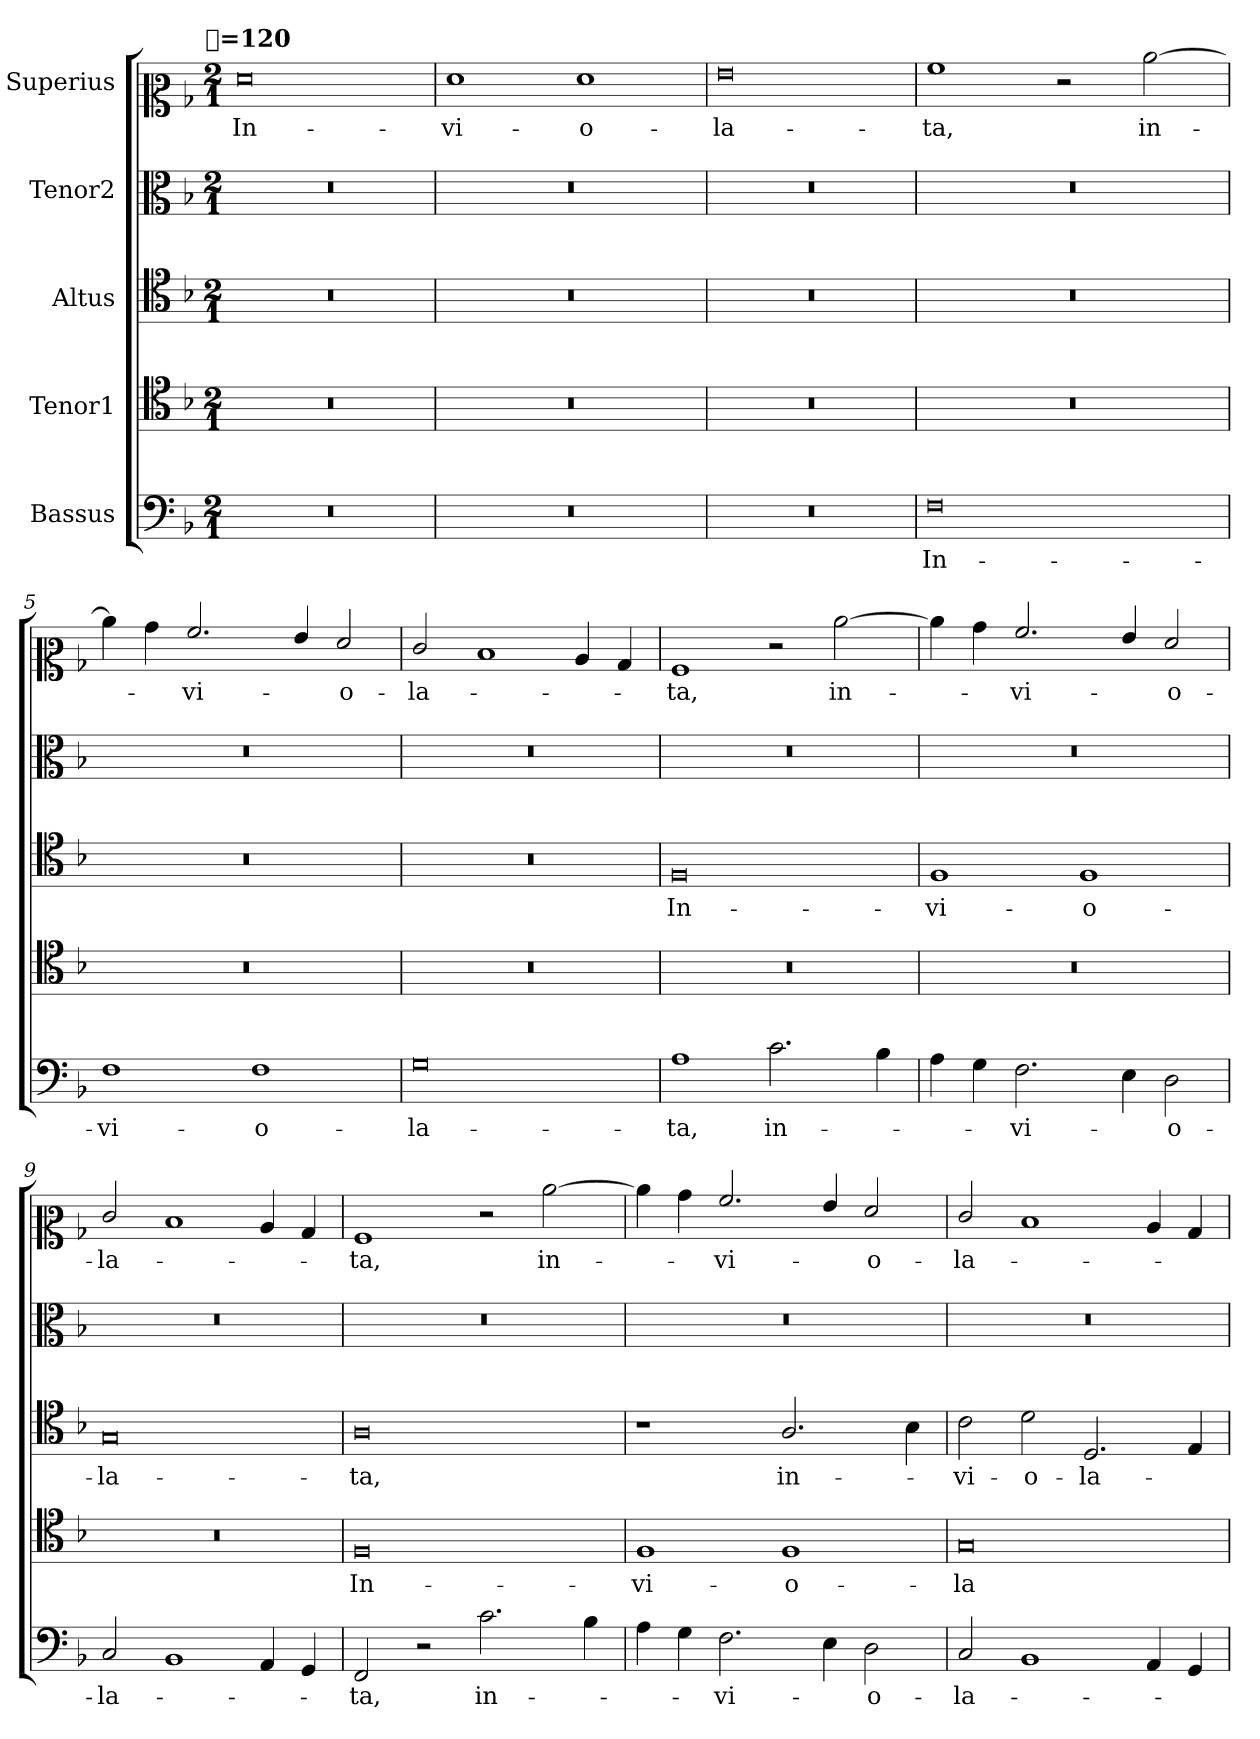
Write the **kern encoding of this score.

**kern	**text	**kern	**text	**kern	**text	**kern	**kern	**text
*part5	*part5	*part4	*part4	*part3	*part3	*part2	*part1	*part1
*staff5	*staff5	*staff4	*staff4	*staff3	*staff3	*staff2	*staff1	*staff1
*I"Bassus	*	*I"Tenor1	*	*I"Altus	*	*I"Tenor2	*I"Superius	*
*clefF4	*	*clefC4	*	*clefC4	*	*clefC3	*clefC2	*
*k[b-]	*	*k[b-]	*	*k[b-]	*	*k[b-]	*k[b-]	*
!!LO:TX:omd:t=𝅘𝅥=120
*M2/1	*	*M2/1	*	*M2/1	*	*M2/1	*M2/1	*
=1	=1	=1	=1	=1	=1	=1	=1	=1
!LO:N:vis=1	!	!LO:N:vis=1	!	!LO:N:vis=1	!	!LO:N:vis=1	!	!
0r	.	0r	.	0r	.	0r	0f	In-
=2	=2	=2	=2	=2	=2	=2	=2	=2
!LO:N:vis=1	!	!LO:N:vis=1	!	!LO:N:vis=1	!	!LO:N:vis=1	!	!
0r	.	0r	.	0r	.	0r	1f	-vi-
.	.	.	.	.	.	.	1f	-o-
=3	=3	=3	=3	=3	=3	=3	=3	=3
!LO:N:vis=1	!	!LO:N:vis=1	!	!LO:N:vis=1	!	!LO:N:vis=1	!	!
0r	.	0r	.	0r	.	0r	0g	-la-
=4	=4	=4	=4	=4	=4	=4	=4	=4
!	!	!LO:N:vis=1	!	!LO:N:vis=1	!	!LO:N:vis=1	!	!
0F	In-	0r	.	0r	.	0r	1a	-ta,
.	.	.	.	.	.	.	2r	.
.	.	.	.	.	.	.	[2cc\	in-
=5	=5	=5	=5	=5	=5	=5	=5	=5
!	!	!LO:N:vis=1	!	!LO:N:vis=1	!	!LO:N:vis=1	!	!
1F	-vi-	0r	.	0r	.	0r	4cc\]	.
.	.	.	.	.	.	.	4b-\	.
.	.	.	.	.	.	.	2.a/	-vi-
1F	-o-	.	.	.	.	.	.	.
.	.	.	.	.	.	.	4g/	.
.	.	.	.	.	.	.	2f/	-o-
=6	=6	=6	=6	=6	=6	=6	=6	=6
!	!	!LO:N:vis=1	!	!LO:N:vis=1	!	!LO:N:vis=1	!	!
0G	-la-	0r	.	0r	.	0r	2e/	-la-
.	.	.	.	.	.	.	1d	.
.	.	.	.	.	.	.	4c/	.
.	.	.	.	.	.	.	4B-/	.
=7	=7	=7	=7	=7	=7	=7	=7	=7
!	!	!LO:N:vis=1	!	!	!	!LO:N:vis=1	!	!
1A	-ta,	0r	.	0F	In-	0r	1A	-ta,
2.c\	in-	.	.	.	.	.	2r	.
.	.	.	.	.	.	.	[2cc\	in-
4B-\	.	.	.	.	.	.	.	.
=8	=8	=8	=8	=8	=8	=8	=8	=8
!	!	!LO:N:vis=1	!	!	!	!LO:N:vis=1	!	!
4A\	.	0r	.	1F	-vi-	0r	4cc\]	.
4G\	.	.	.	.	.	.	4b-\	.
2.F\	-vi-	.	.	.	.	.	2.a/	-vi-
.	.	.	.	1F	-o-	.	.	.
4E\	.	.	.	.	.	.	4g/	.
2D\	-o-	.	.	.	.	.	2f/	-o-
=9	=9	=9	=9	=9	=9	=9	=9	=9
!	!	!LO:N:vis=1	!	!	!	!LO:N:vis=1	!	!
2C/	-la-	0r	.	0G	-la-	0r	2e/	-la-
1BB-	.	.	.	.	.	.	1d	.
4AA/	.	.	.	.	.	.	4c/	.
4GG/	.	.	.	.	.	.	4B-/	.
!!LO:LB:g=z
=10	=10	=10	=10	=10	=10	=10	=10	=10
!	!	!	!	!	!	!LO:N:vis=1	!	!
2FF/	-ta,	0F	In-	0A	-ta,	0r	1A	-ta,
2r	.	.	.	.	.	.	.	.
2.c\	in-	.	.	.	.	.	2r	.
.	.	.	.	.	.	.	[2cc\	in-
4B-\	.	.	.	.	.	.	.	.
=11	=11	=11	=11	=11	=11	=11	=11	=11
!	!	!	!	!	!	!LO:N:vis=1	!	!
4A\	.	1F	-vi-	1r	.	0r	4cc\]	.
4G\	.	.	.	.	.	.	4b-\	.
2.F\	-vi-	.	.	.	.	.	2.a/	-vi-
.	.	1F	-o-	2.A/	in-	.	.	.
4E\	.	.	.	.	.	.	4g/	.
2D\	-o-	.	.	.	.	.	2f/	-o-
.	.	.	.	4B-\	.	.	.	.
=12	=12	=12	=12	=12	=12	=12	=12	=12
!	!	!	!	!	!	!LO:N:vis=1	!	!
2C/	-la-	0G	-la	2c\	-vi-	0r	2e/	-la-
1BB-	.	.	.	2d\	-o-	.	1d	.
.	.	.	.	2.D/	-la-	.	.	.
4AA/	.	.	.	.	.	.	4c/	.
4GG/	.	.	.	4E/	.	.	4B-/	.
=	=	=	=	=	=	=	=	=
*-	*-	*-	*-	*-	*-	*-	*-	*-
